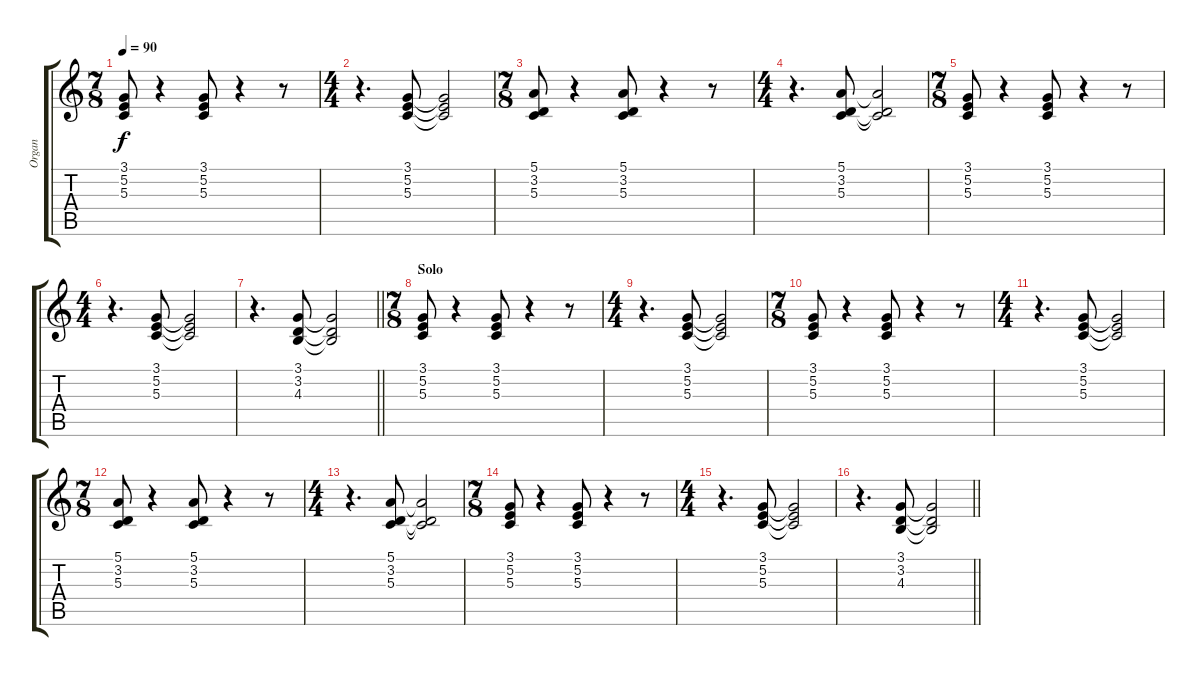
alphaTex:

\track ("Organ" "Organ") {instrument percussiveorgan}
\staff {score tabs}
\tuning (E4 B3 G3 D3 A2 E2) {hide}
\ts (7 8)
\tempo 90
\clef g2
\ks c
(3.1 5.2 5.3).8{dy f} r.4 (3.1 5.2 5.3).8 r.4 r.8 |
\ts (4 4)
r.4{d} (3.1 5.2 5.3).8 (3.1{t} 5.2{t} 5.3{t}).2 |
\ts (7 8)
(5.1 3.2 5.3).8 r.4 (5.1 3.2 5.3).8 r.4 r.8 |
\ts (4 4)
r.4{d} (5.1 3.2 5.3).8 (5.1{t} 3.2{t} 5.3{t}).2 |
\ts (7 8)
(3.1 5.2 5.3).8 r.4 (3.1 5.2 5.3).8 r.4 r.8 |
\ts (4 4)
r.4{d} (3.1 5.2 5.3).8 (3.1{t} 5.2{t} 5.3{t}).2 |
\barLineRight lightlight
r.4{d} (3.1 3.2 4.3).8 (3.1{t} 3.2{t} 4.3{t}).2 |
\ts (7 8)
\section ("" "Solo")
(3.1 5.2 5.3).8 r.4 (3.1 5.2 5.3).8 r.4 r.8 |
\ts (4 4)
r.4{d} (3.1 5.2 5.3).8 (3.1{t} 5.2{t} 5.3{t}).2 |
\ts (7 8)
(3.1 5.2 5.3).8 r.4 (3.1 5.2 5.3).8 r.4 r.8 |
\ts (4 4)
r.4{d} (3.1 5.2 5.3).8 (3.1{t} 5.2{t} 5.3{t}).2 |
\ts (7 8)
(5.1 3.2 5.3).8 r.4 (5.1 3.2 5.3).8 r.4 r.8 |
\ts (4 4)
r.4{d} (5.1 3.2 5.3).8 (5.1{t} 3.2{t} 5.3{t}).2 |
\ts (7 8)
(3.1 5.2 5.3).8 r.4 (3.1 5.2 5.3).8 r.4 r.8 |
\ts (4 4)
r.4{d} (3.1 5.2 5.3).8 (3.1{t} 5.2{t} 5.3{t}).2 |
\barLineRight lightlight
r.4{d} (3.1 3.2 4.3).8 (3.1{t} 3.2{t} 4.3{t}).2
